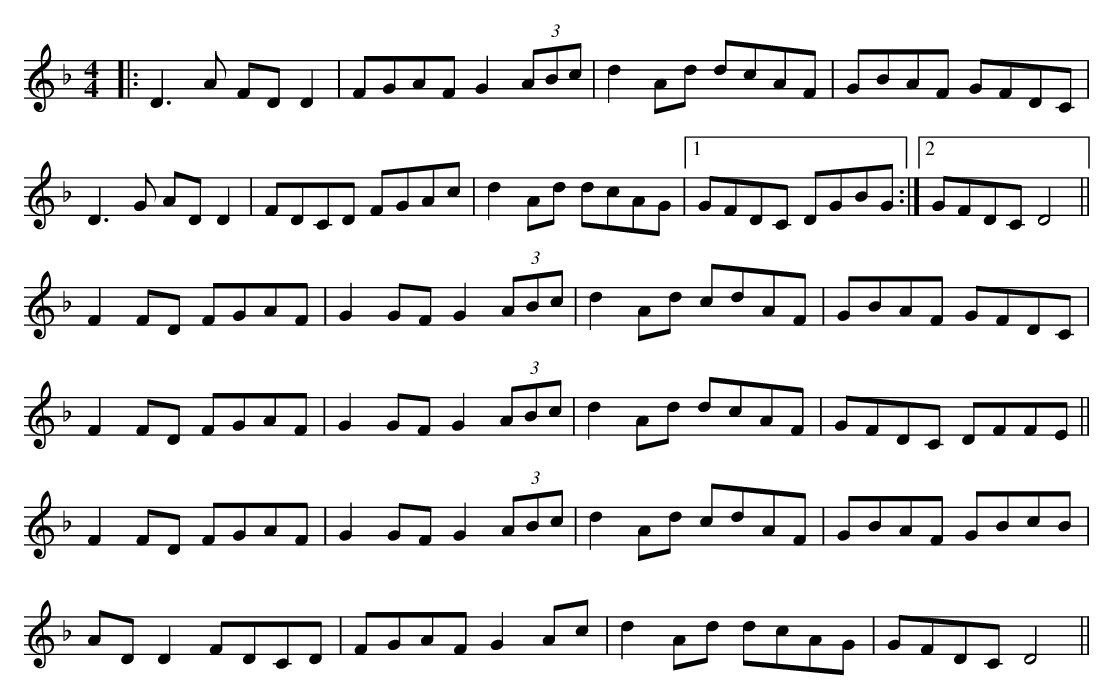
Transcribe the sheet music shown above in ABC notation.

X:1
M:4/4
K:Dmin
|:D3 A FD D2|FGAF G2 (3ABc| d2 Ad dcAF|GBAF GFDC|
D3 G AD D2|FDCD FGAc|d2 Ad dcAG|1 GFDC DGBG :|2 GFDC D4||
F2 FD FGAF|G2GF G2 (3ABc|d2 Ad cdAF|GBAF GFDC|
F2 FD FGAF|G2 GF G2 (3ABc|d2 Ad dcAF|GFDC DFFE||
F2 FD FGAF|G2 GF G2 (3ABc|d2 Ad cdAF|GBAF GBcB|
AD D2 FDCD|FGAF G2 Ac|d2 Ad dcAG|GFDC D4||
